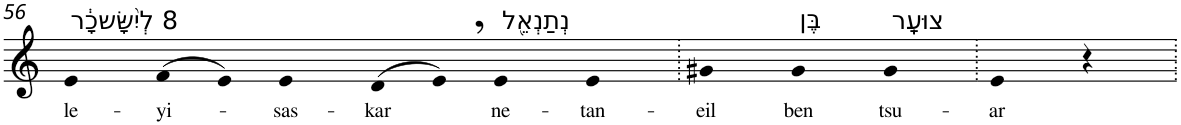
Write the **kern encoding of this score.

**kern	**text
*part1	*part1
*staff1	*staff1
*I"Piano	*
*I'Pno	*
!!LO:PB:g=z
*clefG2	*
*k[]	*
=56	=56
!LO:TX:a:t=8 לְיִ֨שָּׂשכָ֔ר	!
!	!LO:LY:b
4e	le-
!	!LO:LY:b
(>8f	-yi-
8e)	.
!	!LO:LY:b
4e	-sas-
!	!LO:LY:b
(>8d	-kar
8e,)	.
!LO:TX:a:t=נְתַנְאֵ֖ל	!
!	!LO:LY:b
4e	ne-
!	!LO:LY:b
4e	-tan-
=57.	=57.
!	!LO:LY:b
4g#X	-eil
!LO:TX:a:t=בֶּן	!
!	!LO:LY:b
4g#	ben
!LO:TX:a:t=צוּעָֽר	!
!	!LO:LY:b
4g#	tsu-
=58.	=58.
!	!LO:LY:b
4e	-ar
4r	.
=.	=.
*-	*-
